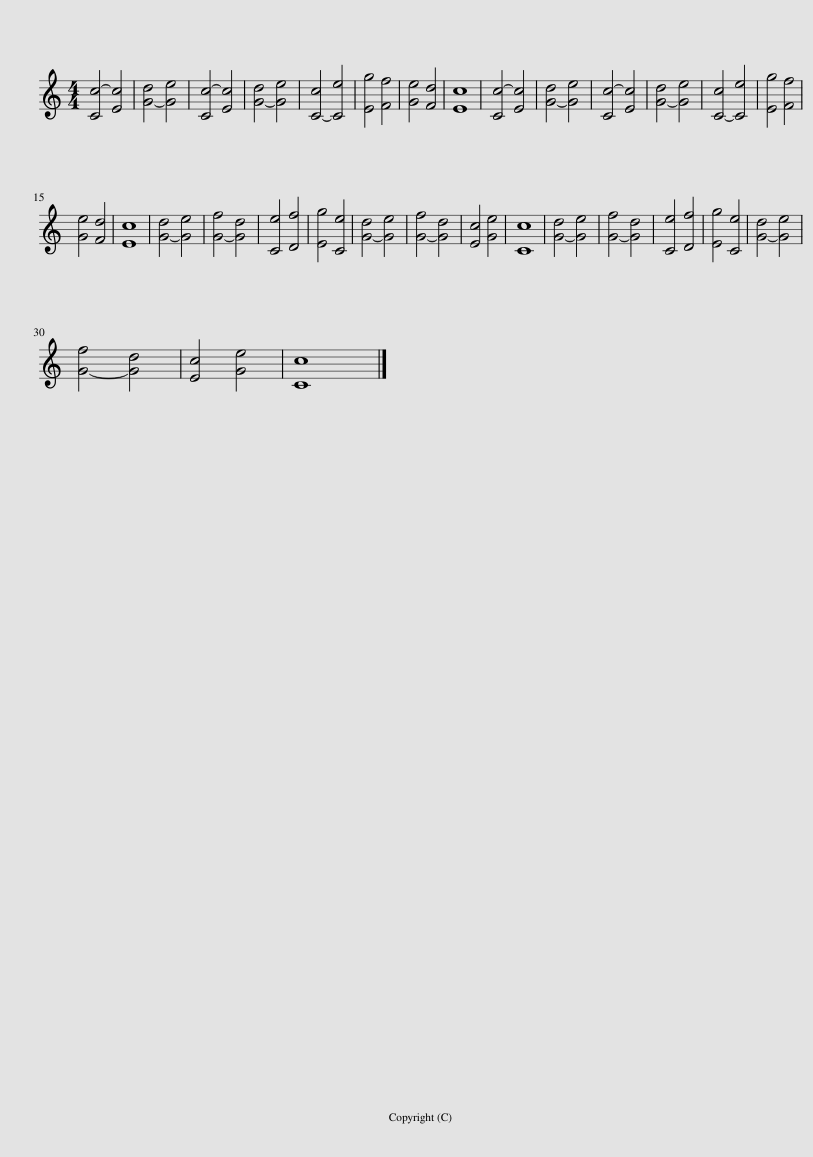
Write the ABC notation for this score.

X:1
L:1/8
Q:1/4=100
M:4/4
I:linebreak $
K:C
V:1 treble
V:1
 [Cc-]4 [Ec]4 | [G-d]4 [Ge]4 | [Cc-]4 [Ec]4 | [G-d]4 [Ge]4 | [C-c]4 [Ce]4 | %5
 [Eg]4 [Ff]4 | [Ge]4 [Fd]4 | [Ec]8 | [Cc-]4 [Ec]4 | [G-d]4 [Ge]4 | %10
 [Cc-]4 [Ec]4 | [G-d]4 [Ge]4 | [C-c]4 [Ce]4 | [Eg]4 [Ff]4 |$ [Ge]4 [Fd]4 | %15
 [Ec]8 | [G-d]4 [Ge]4 | [G-f]4 [Gd]4 | [Ce]4 [Df]4 | [Eg]4 [Ce]4 | %20
 [G-d]4 [Ge]4 | [G-f]4 [Gd]4 | [Ec]4 [Ge]4 | [Cc]8 | [G-d]4 [Ge]4 | %25
 [G-f]4 [Gd]4 | [Ce]4 [Df]4 | [Eg]4 [Ce]4 | [G-d]4 [Ge]4 |$ [G-f]4 [Gd]4 | %30
 [Ec]4 [Ge]4 | [Cc]8 |] %32
